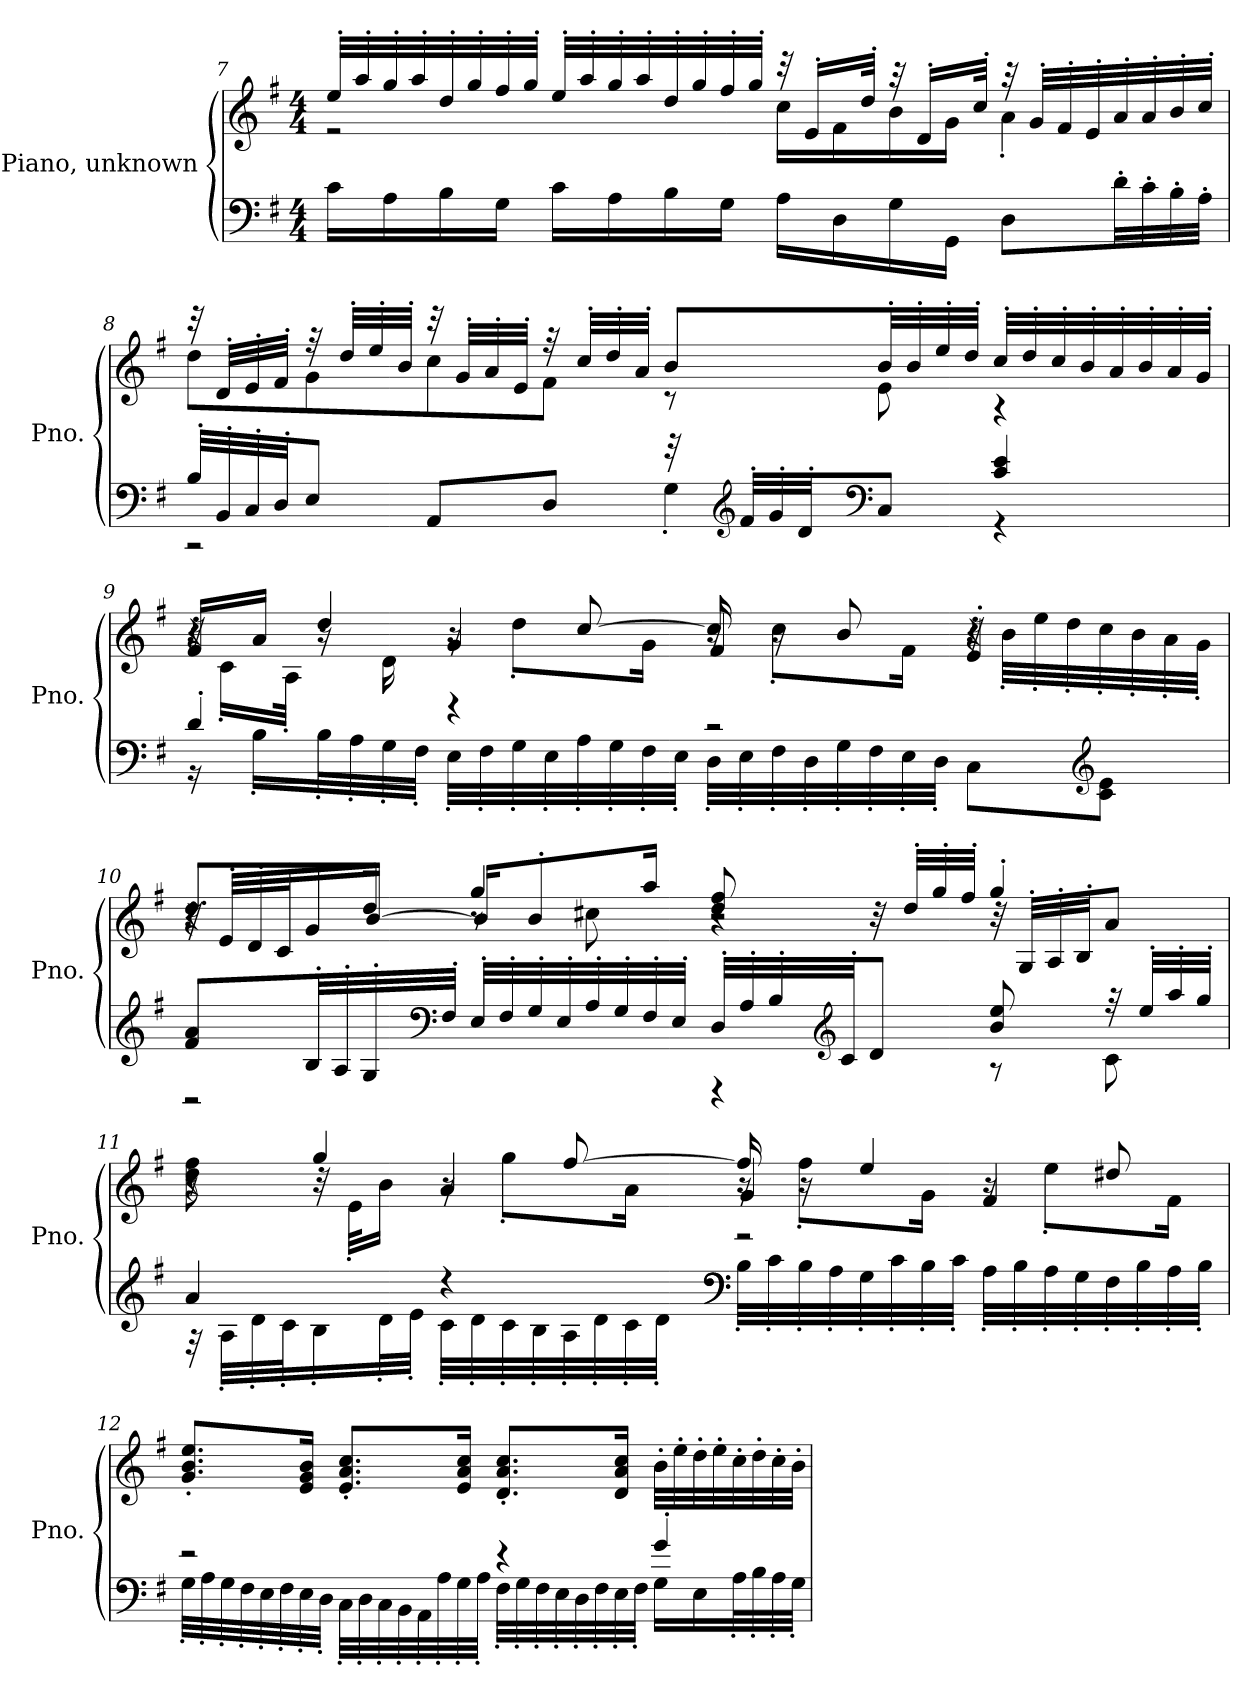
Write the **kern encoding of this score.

**kern	**kern
*part1	*part1
*staff2	*staff1
*I"Piano, unknown	*
*I'Pno.	*
!!LO:PB:g=z
*clefF4	*clefG2
*k[f#]	*k[f#]
*M4/4	*M4/4
=7	=7
*	*^
16c\LL	32ee'/LLL	2r
.	32aa'/	.
16A\	32gg'/	.
.	32aa'/	.
16B\	32dd'/	.
.	32gg'/	.
16G\JJ	32ff#'/	.
.	32gg'/JJJ	.
16c\LL	32ee'/LLL	.
.	32aa'/	.
16A\	32gg'/	.
.	32aa'/	.
16B\	32dd'/	.
.	32gg'/	.
16G\JJ	32ff#'/	.
.	32gg'/JJJ	.
16A\LL	32r	16cc\LL
.	16e'/LL	.
16D\	.	16f#\
.	32dd'/JJk	.
16G\	32r	16b\
.	16d'/LL	.
16GG\JJ	.	16g\JJ
.	32cc'/JJk	.
8D\L	32r	4a'\
.	32g'/LLL	.
.	32f#'/	.
.	32e'/	.
32d'\LL	32a'/	.
32c'\	32a'/	.
32B'\	32b'/	.
32A'\JJJ	32cc'/JJJ	.
!!LO:LB:g=z	!!
=8	=8	=8
*^	*	*
32B'/LLL	2r	32r	8dd\L
32BB'/	.	32d'/LLL	.
32C'/	.	32e'/	.
32D'/JJ	.	32f#'/JJJ	.
8E/J	.	32r	8g\
.	.	32dd'/LLL	.
.	.	32ee'/	.
.	.	32b'/JJJ	.
8AA/L	.	32r	8cc\
.	.	32g'/LLL	.
.	.	32a'/	.
.	.	32e'/JJJ	.
8D/J	.	32r	8f#\J
.	.	32cc'/LLL	.
.	.	32dd'/	.
.	.	32a'/JJJ	.
32r	4G'\	8b/L	8r
*clefG2	*	*	*
32f#'/LLL	.	.	.
32g'/	.	.	.
32d'/JJ	.	.	.
*clefF4	*	*	*
8C/J	.	32b'/LL	8e\
.	.	32b'/	.
.	.	32ee'/	.
.	.	32dd'/JJJ	.
4c/ 4e/	4r	32cc'/LLL	4r
.	.	32dd'/	.
.	.	32cc'/	.
.	.	32b'/	.
.	.	32a'/	.
.	.	32b'/	.
.	.	32a'/	.
.	.	32g'/JJJ	.
!!LO:LB:g=z
=9	=9	=9	=9
*	*	*	*^
4d'/	16r	16f#/LL	32r	4r
.	.	.	16c'\LL	.
.	16B'\LL	16a/JJ	.	.
.	.	.	32A'\JJk	.
.	32B'\L	4dd/	16r	.
.	32A'\	.	.	.
.	32G'\	.	16d\	.
.	32F#'\JJJ	.	.	.
4r	32E'\LLL	.	16r	4g/
.	32F#'\	.	.	.
.	32G'\	.	8dd'\L	.
.	32E'\	.	.	.
.	32A'\	[8cc/	.	.
.	32G'\	.	.	.
.	32F#'\	.	16g\Jk	.
.	32E'\JJJ	.	.	.
2r	32D'\LLL	16cc/]	16r	4f#/
.	32E'\	.	.	.
.	32F#'\	16r	8cc'\L	.
.	32D'\	.	.	.
.	32G'\	8b/	.	.
.	32F#'\	.	.	.
.	32E'\	.	16f#\Jk	.
.	32D'\JJJ	.	.	.
.	8C\L	4r	32r	4e'/
.	.	.	32b'\LLL	.
.	.	.	32ee'\	.
.	.	.	32dd'\	.
*clefG2	*	*	*	*
.	8c\ 8e\J	.	32cc'\	.
.	.	.	32b'\	.
.	.	.	32a'\	.
.	.	.	32g'\JJJ	.
!!LO:LB:g=z	!!	!!
=10	=10	=10	=10	=10
8f#/ 8a/L	2r	8.dd/L	4r	32r
.	.	.	.	32e'/LLL
.	.	.	.	32d'/
.	.	.	.	32c'/J
32B'/LL	.	.	.	16g/
32A'/	.	.	.	.
32G'/	.	16dd/Jk	.	[16b/JJ
*clefF4	*	*	*	*
32F#'/JJJ	.	.	.	.
32E'/LLL	.	4gg/	8r	16b/KL]
32F#'/	.	.	.	.
32G'/	.	.	.	8b'/
32E'/	.	.	.	.
32A'/	.	.	8cc#X\	.
32G'/	.	.	.	.
32F#'/	.	.	.	16aa/Jk
32E'/JJJ	.	.	.	.
32D'/LLL	4r	4r	2r	8dd/ 8ff#/
32A'/	.	.	.	.
32B'/	.	.	.	.
*clefG2	*	*	*	*
32c'/JJ	.	.	.	.
8d/J	.	.	.	32r
.	.	.	.	32dd'/LLL
.	.	.	.	32gg'/
.	.	.	.	32ff#'/JJJ
8b/ 8ee/	8r	4gg'/	.	32r
.	.	.	.	32G'/LLL
.	.	.	.	32A'/
.	.	.	.	32B'/JJ
32r	8c\	.	.	8a/J
32ee'/LLL	.	.	.	.
32aa'/	.	.	.	.
32gg'/JJJ	.	.	.	.
!!LO:LB:g=z	!!	!!
=11	=11	=11	=11	=11
4a/	32r	8r	8dd\ 8ff#\	4r
.	32A'\LLL	.	.	.
.	32d'\	.	.	.
.	32c'\J	.	.	.
.	16B'\	4gg/	32r	.
.	.	.	32e'\KLL	.
.	32d'\L	.	16b\JJ	.
.	32e'\JJJ	.	.	.
4r	32c'\LLL	.	16r	4a/
.	32d'\	.	.	.
.	32c'\	.	8gg'\L	.
.	32B'\	.	.	.
.	32A'\	[8ff#/	.	.
.	32d'\	.	.	.
.	32c'\	.	16a\Jk	.
.	32d'\JJJ	.	.	.
*clefF4	*	*	*	*
2r	32B'\LLL	16ff#/]	16r	4g/
.	32c'\	.	.	.
.	32B'\	16r	8ff#'\L	.
.	32A'\	.	.	.
.	32G'\	4ee/	.	.
.	32c'\	.	.	.
.	32B'\	.	16g\Jk	.
.	32c'\JJJ	.	.	.
.	32A'\LLL	.	16r	4f#/
.	32B'\	.	.	.
.	32A'\	.	8ee'\L	.
.	32G'\	.	.	.
.	32F#'\	8dd#X/	.	.
.	32B'\	.	.	.
.	32A'\	.	16f#\Jk	.
.	32B'\JJJ	.	.	.
*	*	*v	*v	*v
!!LO:LB:g=z
=12	=12	=12
2r	32G'\LLL	8.g/' 8.b/' 8.ee/'L
.	32A'\	.
.	32G'\	.
.	32F#'\	.
.	32E'\	.
.	32F#'\	.
.	32E'\	16e/ 16g/ 16b/Jk
.	32D'\JJJ	.
.	32C'\LLL	8.e/' 8.a/' 8.cc/'L
.	32D'\	.
.	32C'\	.
.	32BB'\	.
.	32AA'\	.
.	32A'\	.
.	32G'\	16e/ 16a/ 16cc/Jk
.	32A'\JJJ	.
4r	32F#'\LLL	8.d/' 8.a/' 8.cc/'L
.	32G'\	.
.	32F#'\	.
.	32E'\	.
.	32D'\	.
.	32F#'\	.
.	32E'\	16d/ 16a/ 16cc/Jk
.	32F#'\JJJ	.
4g'/	16G\LL	32b'\LLL
.	.	32ee'\
.	16E\	32dd'\
.	.	32ee'\
.	32A'\L	32cc'\
.	32B'\	32dd'\
.	32A'\	32cc'\
.	32G'\JJJ	32b'\JJJ
*v	*v	*
=	=
*-	*-
